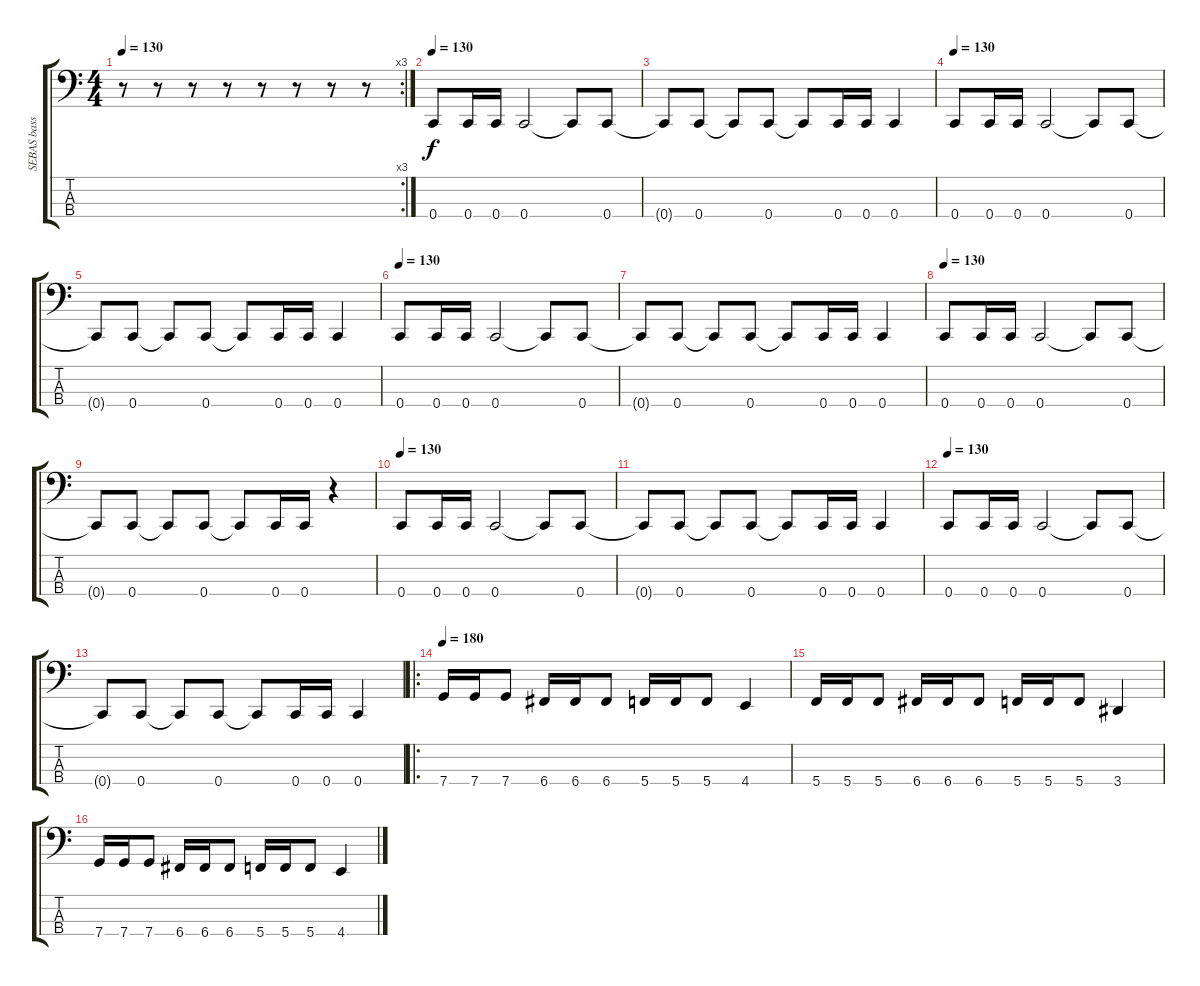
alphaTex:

\track ("SEBAS bass" "SEBAS bass") {instrument electricbassfinger}
\staff {score tabs}
\tuning (F2 C2 G1 C1) {hide}
\rc 3
\ts (4 4)
\tempo 130
\clef f4
\ks c
r.8{dy f} r.8 r.8 r.8 r.8 r.8 r.8 r.8 |
\tempo 130
0.4.8 0.4.16 0.4.16 0.4.2 0.4{t}.8 0.4.8 |
0.4{t}.8 0.4.8 0.4{t}.8 0.4.8 0.4{t}.8 0.4.16 0.4.16 0.4.4 |
\tempo 130
0.4.8 0.4.16 0.4.16 0.4.2 0.4{t}.8 0.4.8 |
0.4{t}.8 0.4.8 0.4{t}.8 0.4.8 0.4{t}.8 0.4.16 0.4.16 0.4.4 |
\tempo 130
0.4.8 0.4.16 0.4.16 0.4.2 0.4{t}.8 0.4.8 |
0.4{t}.8 0.4.8 0.4{t}.8 0.4.8 0.4{t}.8 0.4.16 0.4.16 0.4.4 |
\tempo 130
0.4.8 0.4.16 0.4.16 0.4.2 0.4{t}.8 0.4.8 |
0.4{t}.8 0.4.8 0.4{t}.8 0.4.8 0.4{t}.8 0.4.16 0.4.16 r.4 |
\tempo 130
0.4.8 0.4.16 0.4.16 0.4.2 0.4{t}.8 0.4.8 |
0.4{t}.8 0.4.8 0.4{t}.8 0.4.8 0.4{t}.8 0.4.16 0.4.16 0.4.4 |
\tempo 130
0.4.8 0.4.16 0.4.16 0.4.2 0.4{t}.8 0.4.8 |
0.4{t}.8 0.4.8 0.4{t}.8 0.4.8 0.4{t}.8 0.4.16 0.4.16 0.4.4 |
\ro
\tempo 180
7.4.16 7.4.16 7.4.8 6.4.16 6.4.16 6.4.8 5.4.16 5.4.16 5.4.8 4.4.4 |
5.4.16 5.4.16 5.4.8 6.4.16 6.4.16 6.4.8 5.4.16 5.4.16 5.4.8 3.4.4 |
7.4.16 7.4.16 7.4.8 6.4.16 6.4.16 6.4.8 5.4.16 5.4.16 5.4.8 4.4.4
